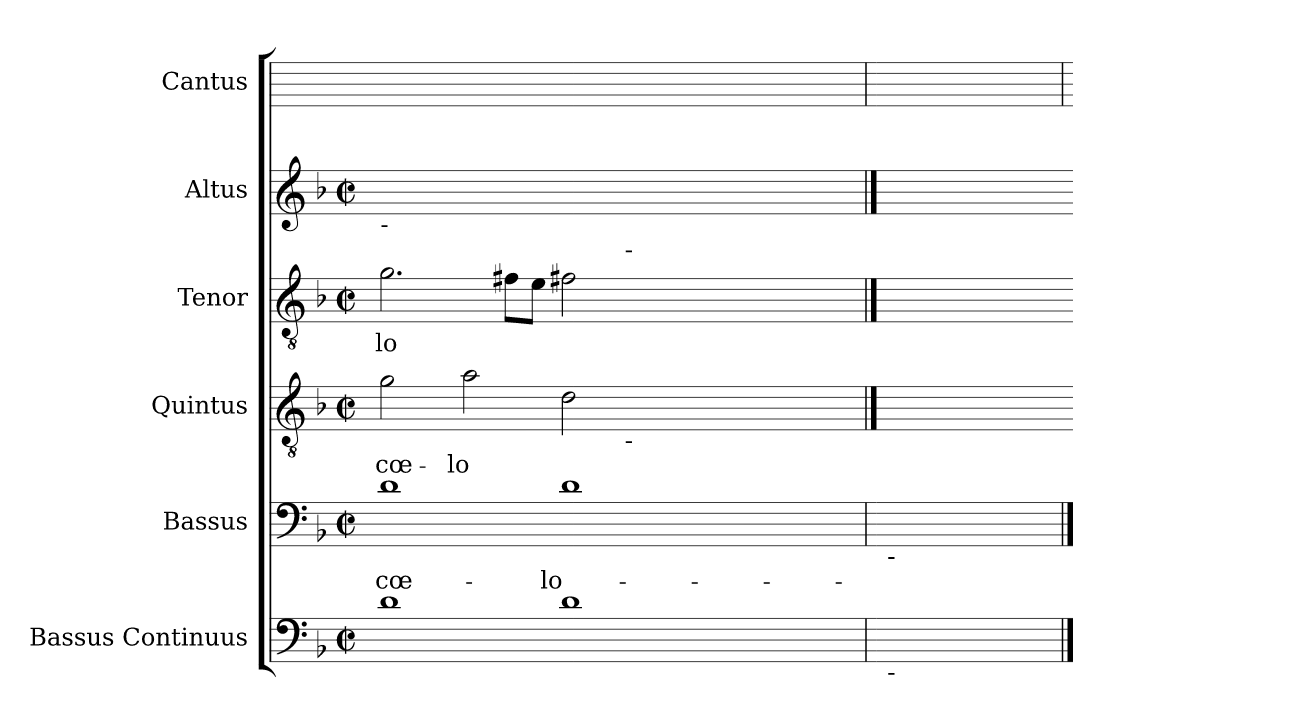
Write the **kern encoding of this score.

**kern	**kern	**text	**kern	**text	**kern	**text	**kern	**text	**kern
*part6	*part5	*part5	*part4	*part4	*part3	*part3	*part2	*part2	*part1
*staff6	*staff5	*staff5	*staff4	*staff4	*staff3	*staff3	*staff2	*staff2	*staff1
*I"Bassus Continuus	*I"Bassus	*	*I"Quintus	*	*I"Tenor	*	*I"Altus	*	*I"Cantus
*I'Bsn	*	*	*	*	*	*	*	*	*
*clefF4	*clefF4	*	*clefGv2	*	*clefGv2	*	*clefG2	*	*
*k[b-]	*k[b-]	*	*k[b-]	*	*k[b-]	*	*k[b-]	*	*
*F:	*F:	*	*F:	*	*F:	*	*F:	*	*
*M4/2	*M4/2	*	*M4/2	*	*M4/2	*	*M4/2	*	*
*met(c|)	*met(c|)	*	*met(c|)	*	*met(c|)	*	*met(c|)	*	*
=	=	=	=	=	=	=	=	=	=
!	!	!	!	!	!	!	!LO:TX:b:t=-	!	!
!	!	!LO:LY:b	!	!LO:LY:b	!	!LO:LY:b	!	!LO:LY:b	!
1d	1d	cœ-	2g	cœ-	2.g	-lo	0bnyy	rum.	4ryy
.	.	.	.	.	.	.	.	.	0ryy
!	!	!	!	!LO:LY:b	!	!	!	!	!
.	.	.	2a	-lo	.	.	.	.	.
.	.	.	.	.	8f#XL	.	.	.	.
.	.	.	.	.	8eJ	.	.	.	.
!	!	!LO:LY:b	!	!	!	!	!	!	!
1d	1d	-lo-	2d	.	2f#X	.	.	.	.
!	!	!	!	!	!LO:TX:a:t=-	!	!	!	!
!	!	!	!LO:TX:b:t=-	!	!	!	!	!	!
!	!	!	!	!LO:LY:b	!	!LO:LY:b	!	!	!
.	.	.	0dyy	rum.	0gyy	rum.	.	.	.
1.ryy	1.ryy	.	.	.	.	.	1.ryy	.	.
.	.	.	.	.	.	.	.	.	1ryy
.	.	.	.	.	.	.	.	.	4ryy
=	=	=	==	=	==	=	==	=	=
!	!LO:TX:b:t=-	!	!	!	!	!	!	!	!
!LO:TX:b:t=-	!	!	!	!	!	!	!	!	!
!	!	!LO:LY:b	!	!	!	!	!	!	!
0Gyy	0Gyy	-rum.	0ryy	.	0ryy	.	0ryy	.	4ryy
.	.	.	.	.	.	.	.	.	1..ryy
==	==	=	=	=	=	=	=	=	=
*-	*-	*-	*-	*-	*-	*-	*-	*-	*-
